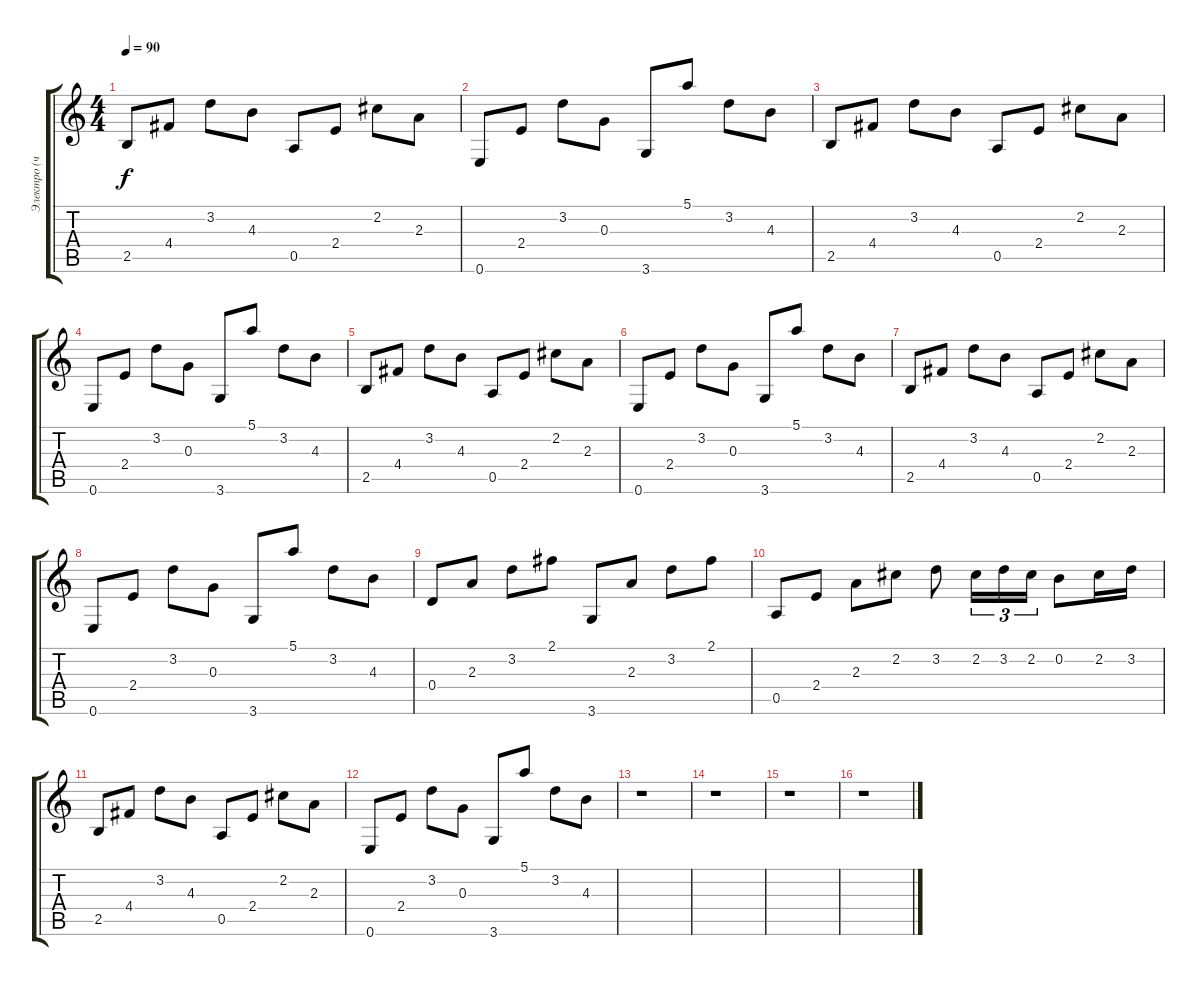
\track ("Электро (чист)" "Электро (ч") {instrument electricguitarclean}
\staff {score tabs}
\tuning (E4 B3 G3 D3 A2 E2) {hide}
\ts (4 4)
\tempo 90
\clef g2
\ks c
2.5.8{dy f instrument electricguitarclean} 4.4.8 3.2.8 4.3.8 0.5.8 2.4.8 2.2.8 2.3.8 |
0.6.8 2.4.8 3.2.8 0.3.8 3.6.8 5.1.8 3.2.8 4.3.8 |
2.5.8 4.4.8 3.2.8 4.3.8 0.5.8 2.4.8 2.2.8 2.3.8 |
0.6.8 2.4.8 3.2.8 0.3.8 3.6.8 5.1.8 3.2.8 4.3.8 |
2.5.8 4.4.8 3.2.8 4.3.8 0.5.8 2.4.8 2.2.8 2.3.8 |
0.6.8 2.4.8 3.2.8 0.3.8 3.6.8 5.1.8 3.2.8 4.3.8 |
2.5.8 4.4.8 3.2.8 4.3.8 0.5.8 2.4.8 2.2.8 2.3.8 |
0.6.8 2.4.8 3.2.8 0.3.8 3.6.8 5.1.8 3.2.8 4.3.8 |
0.4.8 2.3.8 3.2.8 2.1.8 3.6.8 2.3.8 3.2.8 2.1.8 |
0.5.8 2.4.8 2.3.8 2.2.8 3.2.8 2.2.16{tu (3 2)} 3.2.16{tu (3 2)} 2.2.16{tu (3 2)} 0.2.8 2.2.16 3.2.16 |
2.5.8 4.4.8 3.2.8 4.3.8 0.5.8 2.4.8 2.2.8 2.3.8 |
0.6.8 2.4.8 3.2.8 0.3.8 3.6.8 5.1.8 3.2.8 4.3.8 |
r.1 |
r.1 |
r.1 |
r.1
